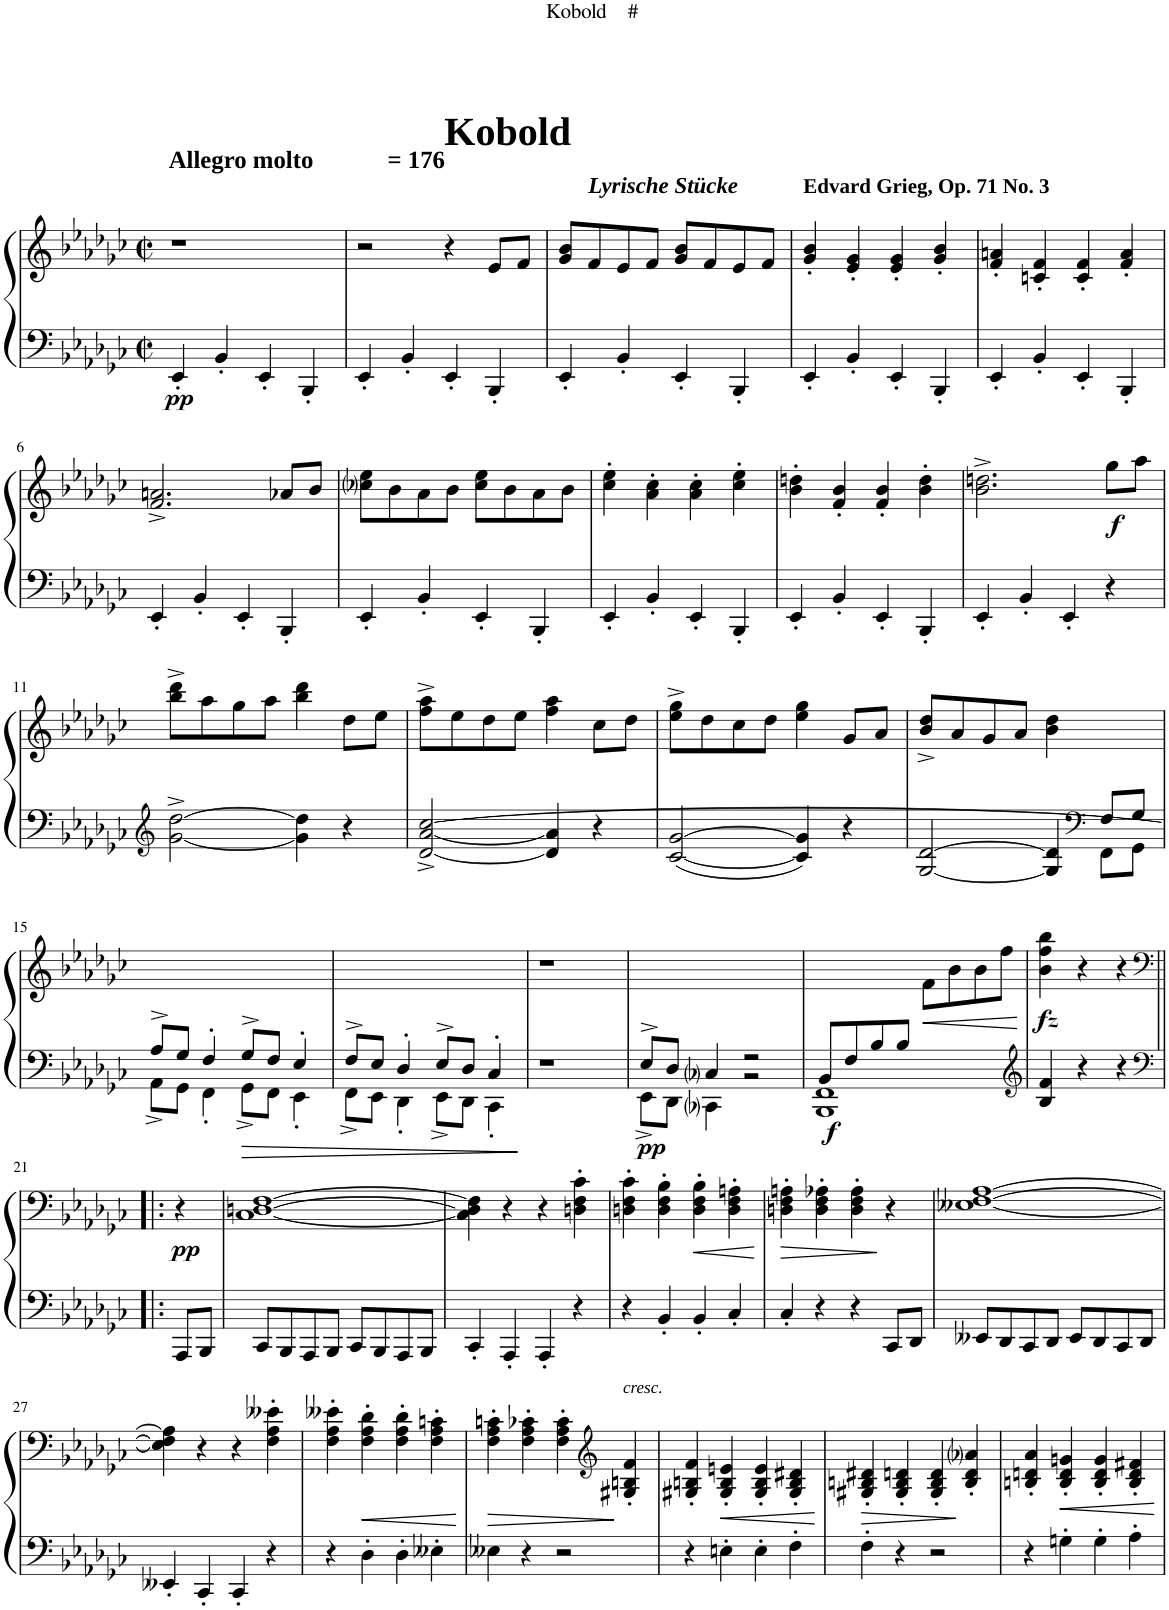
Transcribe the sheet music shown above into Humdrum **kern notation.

**kern	**kern	**dynam
*part1	*part1	*part1
*staff2	*staff1	*staff1/2
*I"Midi_1	*	*
*clefF4	*clefG2	*
*k[b-e-a-d-g-c-]	*k[b-e-a-d-g-c-]	*
*G-:	*G-:	*
*M2/2	*M2/2	*
*met(c|)	*met(c|)	*
=1	=1	=1
!	!LO:TX:a:B:t=Allegro molto            = 176	!
!	!	!LO:DY:b=2
4EE-'/	1r	pp
4BB-'/	.	.
4EE-'/	.	.
4BBB-'/	.	.
=2	=2	=2
4EE-'/	2r	.
4BB-'/	.	.
!	!LO:TX:a:B:t=Kobold	!
4EE-'/	4r	.
4BBB-'/	8e-/L	.
.	8f/J	.
=3	=3	=3
4EE-'/	8g-/ 8b-/L	.
!	!LO:TX:a:Bi:t=Lyrische Stücke	!
.	8f/	.
4BB-'/	8e-/	.
.	8f/J	.
4EE-'/	8g-/ 8b-/L	.
.	8f/	.
4BBB-'/	8e-/	.
.	8f/J	.
=4	=4	=4
!	!LO:TX:a:B:t=Edvard Grieg, Op. 71 No. 3	!
4EE-'/	4g-/' 4b-/'	.
4BB-'/	4e-/' 4g-/'	.
4EE-'/	4e-/' 4g-/'	.
4BBB-'/	4g-/' 4b-/'	.
=5	=5	=5
4EE-'/	4f/' 4an/'	.
4BB-'/	4cn/' 4f/'	.
4EE-'/	4c/' 4f/'	.
4BBB-'/	4f/' 4a/'	.
!!LO:LB:g=z
=6	=6	=6
4EE-'/	2.f/^ 2.an/^	.
4BB-'/	.	.
4EE-'/	.	.
4BBB-'/	8a-X/L	.
.	8b-/J	.
=7	=7	=7
4EE-'/	8cc-i\ 8ee-\L	.
.	8b-\	.
4BB-'/	8a-\	.
.	8b-\J	.
4EE-'/	8cc-\ 8ee-\L	.
.	8b-\	.
4BBB-'/	8a-\	.
.	8b-\J	.
=8	=8	=8
4EE-'/	4cc-\' 4ee-\'	.
4BB-'/	4a-\' 4cc-\'	.
4EE-'/	4a-\' 4cc-\'	.
4BBB-'/	4cc-\' 4ee-\'	.
=9	=9	=9
4EE-'/	4b-\' 4ddn\'	.
4BB-'/	4f/' 4b-/'	.
4EE-'/	4f/' 4b-/'	.
4BBB-'/	4b-\' 4dd\'	.
=10	=10	=10
4EE-'/	2.b-\^ 2.ddn\^	.
4BB-'/	.	.
4EE-'/	.	.
!	!	!LO:DY:b
4r	8gg-\L	f
.	8aa-\J	.
!!LO:LB:g=z
=11	=11	=11
*clefG2	*	*
[2g-\^ [2dd-\^	8bb-\^ 8ddd-\^L	.
.	8aa-\	.
.	8gg-\	.
.	8aa-\J	.
4g-\] 4dd-\]	4bb-\ 4ddd-\	.
4r	8dd-\L	.
.	8ee-\J	.
=12	=12	=12
[2d-/^ [2a-/^ [2cc-/^	8ff\^ 8aa-\^L	.
.	8ee-\	.
.	8dd-\	.
.	8ee-\J	.
4d-/] 4a-/]	4ff\ 4aa-\	.
4r	8cc-\L	.
.	8dd-\J	.
=13	=13	=13
[2c-/ [2g-/	8ee-\^ 8gg-\^L	.
.	8dd-\	.
.	8cc-\	.
.	8dd-\J	.
4c-/] 4g-/]	4ee-\ 4gg-\	.
4r	8g-/L	.
.	8a-/J	.
=14	=14	=14
*^	*	*
[2G-/ [2d-/	2.ryy	8b-/^ 8dd-/^L	.
.	.	8a-/	.
.	.	8g-/	.
.	.	8a-/J	.
4G-/] 4d-/]	.	4b-\ 4dd-\	.
*clefF4	*	*	*
8F/L	8FF\L	4ryy	.
8G-/J	8GG-\J	.	.
!!LO:LB:g=z
=15	=15	=15	=15
8A-^/L	8AA-^\L	1ryy	.
8G-/J	8GG-\J	.	.
4F'/	4FF'\	.	.
8G-^/L	8GG-^\L	.	.
8F/J	8FF\J	.	.
4E-'/	4EE-'\	.	.
=16	=16	=16	=16
8F^/L	8FF^\L	1ryy	.
8E-/J	8EE-\J	.	.
4D-'/	4DD-'\	.	.
8E-^/L	8EE-^\L	.	.
8D-/J	8DD-\J	.	.
4C-'/	4CC-'\	.	.
*v	*v	*	*
=17	=17	=17
1r	1r	.
=18	=18	=18
*^	*	*
!	!	!	!LO:DY:b=2
8E-^/L	8EE-^\L	1ryy	pp
8D-/J	8DD-\J	.	.
4C-i/	4CC-i\	.	.
2r	2r	.	.
=19	=19	=19	=19
!	!	!	!LO:DY:b=2
8BB-/L	1BBB- 1FF	2ryy	f
8F/	.	.	.
8B-/	.	.	.
8B-/J	.	.	.
!	!	!	!LO:HP:b
2ryy	.	8f\L	<
.	.	8b-\	.
.	.	8b-\	.
.	.	8ff\J	.
*v	*v	*	*
.	.	[
=20	=20	=20
*clefG2	*	*
!	!	!LO:DY:b
4B-/ 4f/	4b-\ 4ff\ 4bb-\	fz
4r	4r	.
4r	4r	.
!!LO:LB:g=z
=21!|:	=21!|:	=21!|:
*clefF4	*clefF4	*
!	!	!LO:DY:b
8AAA-/L	4r	pp
8BBB-/J	.	.
=22	=22	=22
8CC-/L	[1C- [1Dn [1F	.
8BBB-/	.	.
8AAA-/	.	.
8BBB-/J	.	.
8CC-/L	.	.
8BBB-/	.	.
8AAA-/	.	.
8BBB-/J	.	.
=23	=23	=23
4CC-'/	4C-\] 4D\] 4F\]	.
4AAA-'/	4r	.
4AAA-'/	4r	.
4r	4Dn\' 4F\' 4c-\'	.
=24	=24	=24
4r	4Dn\' 4F\' 4c-\'	.
4BB-'/	4D\' 4F\' 4B-\'	.
!	!	!LO:HP:b
4BB-'/	4D\' 4F\' 4B-\'	<
4C-'/	4D\' 4F\' 4An\'	.
.	.	[
=25	=25	=25
!	!	!LO:HP:b
4C-'/	4Dn\' 4F\' 4An\'	>
4r	4D\' 4F\' 4A-X\'	.
4r	4D\' 4F\' 4A-\'	.
8CC-/L	4r	]
8DD-/J	.	.
=26	=26	=26
8EE--X/L	[1E--X [1F [1A-	.
8DD-/	.	.
8CC-/	.	.
8DD-/J	.	.
8EE--/L	.	.
8DD-/	.	.
8CC-/	.	.
8DD-/J	.	.
!!LO:LB:g=z
=27	=27	=27
4EE--X'/	4E--\] 4F\] 4A-\]	.
4CC-'/	4r	.
4CC-'/	4r	.
4r	4F\' 4A-\' 4e--X\'	.
=28	=28	=28
4r	4F\' 4A-\' 4e--X\'	.
!	!	!LO:HP:b
4D-'\	4F\' 4A-\' 4d-\'	<
4D-'\	4F\' 4A-\' 4d-\'	.
4E--X'\	4F\' 4A-\' 4cn\'	.
.	.	[
=29	=29	=29
!	!	!LO:HP:b
4E--X\	4F\' 4A-\' 4cn\'	>
4r	4F\' 4A-\' 4c-X\'	.
2r	4F\' 4A-\' 4c-\'	.
*	*clefG2	*
!	!LO:TX:a:i:t=cresc.	!
.	4G#X/' 4Bn/' 4f/'	]
=30	=30	=30
4r	4G#X/' 4Bn/' 4f/'	.
!	!	!LO:HP:b
4En'\	4G#/' 4B/' 4en/'	<
4E'\	4G#/' 4B/' 4e/'	.
4F'\	4G#/' 4B/' 4d#X/'	.
.	.	[
=31	=31	=31
!	!	!LO:HP:b
4F'\	4G#X/' 4Bn/' 4d#X/'	>
4r	4G#/' 4B/' 4dn/'	.
2r	4G#/' 4B/' 4d/'	.
.	4B/' 4d/' 4a-i/'	]
=32	=32	=32
4r	4Bn/' 4dn/' 4a-/'	.
!	!	!LO:HP:b
4Gn'\	4B/' 4d/' 4gn/'	<
4G'\	4B/' 4d/' 4g/'	.
4A-'\	4B/' 4d/' 4f#X/'	.
.	.	[
=	=	=
*-	*-	*-
